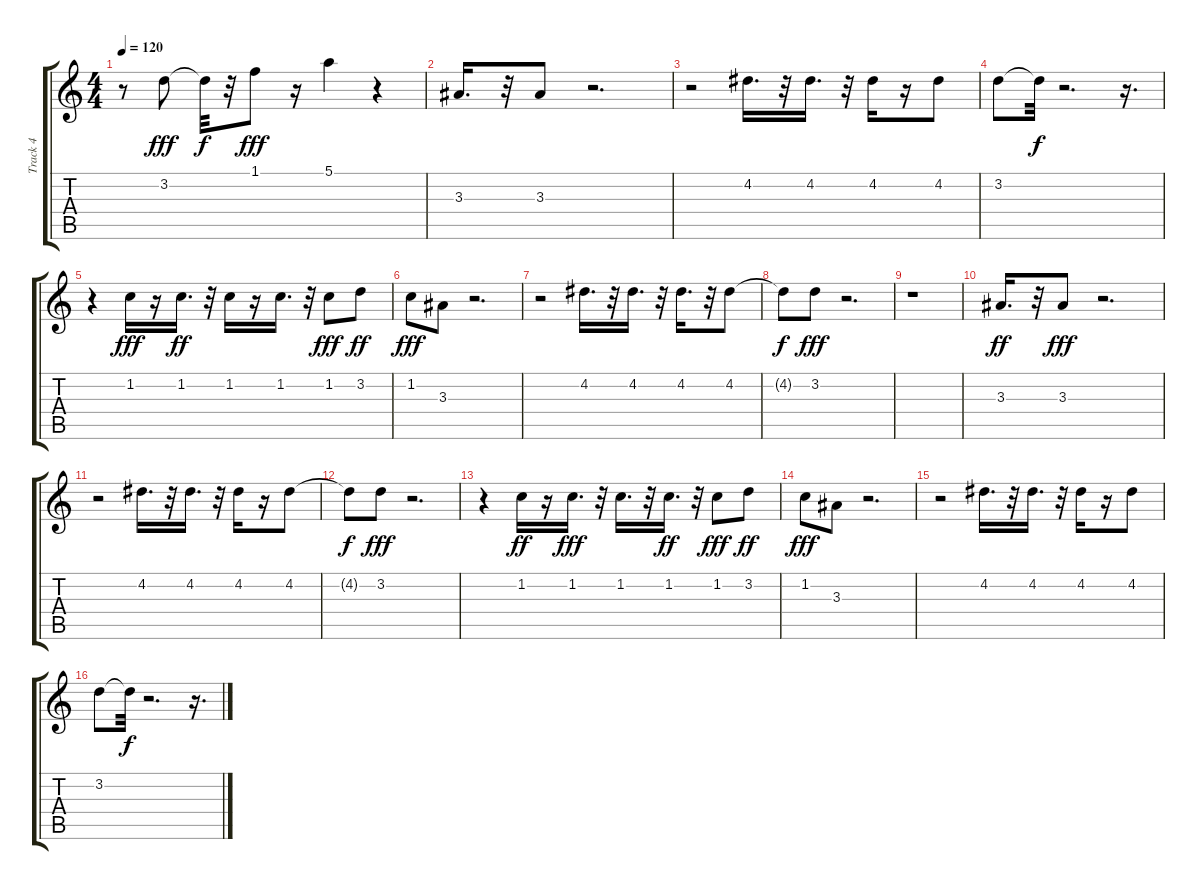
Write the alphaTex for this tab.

\track ("Track 4" "Track 4") {instrument acousticguitarsteel}
\staff {score tabs}
\tuning (E4 B3 G3 D3 A2 E2) {hide}
\ts (4 4)
\tempo 120
\clef g2
\ks c
r.8{dy ff} 3.2.8{dy fff} 3.2{t}.32{dy f} r.32 1.1.8{dy fff} r.16 5.1.4 r.4 |
3.3.16{d} r.32 3.3.8 r.2{d} |
r.2 4.2.16{d} r.32 4.2.16{d} r.32 4.2.16 r.16 4.2.8 |
3.2.8 3.2{t}.32{dy f} r.2{d} r.16{d} |
r.4 1.2.16{dy fff} r.16 1.2.16{d dy ff} r.32 1.2.16 r.16 1.2.16{d} r.32 1.2.8{dy fff} 3.2.8{dy ff} |
1.2.8{dy fff} 3.3.8 r.2{d} |
r.2 4.2.16{d} r.32 4.2.16{d} r.32 4.2.16{d} r.32 4.2.8 |
4.2{t}.8{dy f} 3.2.8{dy fff} r.2{d} |
r.1 |
3.3.16{d dy ff} r.32 3.3.8{dy fff} r.2{d} |
r.2 4.2.16{d} r.32 4.2.16{d} r.32 4.2.16 r.16 4.2.8 |
4.2{t}.8{dy f} 3.2.8{dy fff} r.2{d} |
r.4 1.2.16{dy ff} r.16 1.2.16{d dy fff} r.32 1.2.16{d} r.32 1.2.16{d dy ff} r.32 1.2.8{dy fff} 3.2.8{dy ff} |
1.2.8{dy fff} 3.3.8 r.2{d} |
r.2 4.2.16{d} r.32 4.2.16{d} r.32 4.2.16 r.16 4.2.8 |
3.2.8 3.2{t}.32{dy f} r.2{d} r.16{d}
